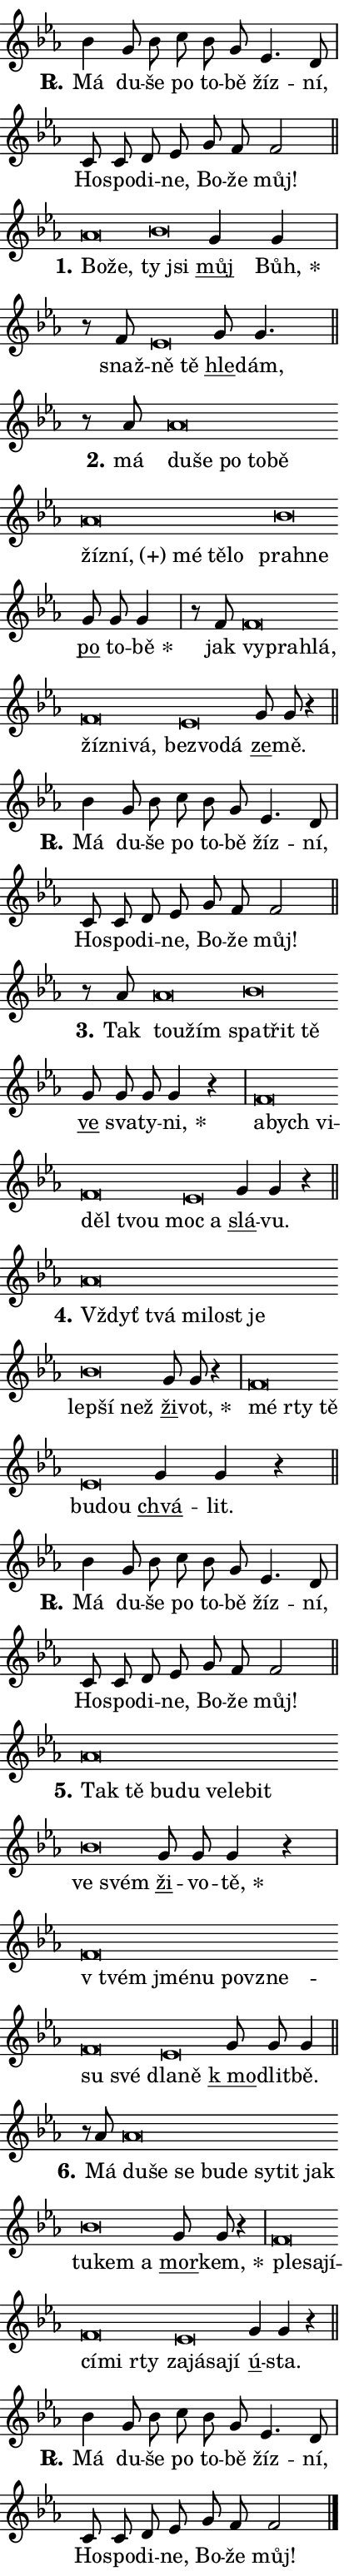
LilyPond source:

\version "2.24.0"
\header { tagline = "" }
\paper {
  indent = 0\cm
  top-margin = 0\cm
  right-margin = 0.13\cm % to fit lyric hyphens
  bottom-margin = 0\cm
  left-margin = 0\cm
  paper-width = 7\cm
  page-breaking = #ly:one-page-breaking
  system-system-spacing.basic-distance = #11
  score-system-spacing.basic-distance = #11
  ragged-last = ##f
}


%% Author: Thomas Morley
%% https://lists.gnu.org/archive/html/lilypond-user/2020-05/msg00002.html
#(define (line-position grob)
"Returns position of @var[grob} in current system:
   @code{'start}, if at first time-step
   @code{'end}, if at last time-step
   @code{'middle} otherwise
"
  (let* ((col (ly:item-get-column grob))
         (ln (ly:grob-object col 'left-neighbor))
         (rn (ly:grob-object col 'right-neighbor))
         (col-to-check-left (if (ly:grob? ln) ln col))
         (col-to-check-right (if (ly:grob? rn) rn col))
         (break-dir-left
           (and
             (ly:grob-property col-to-check-left 'non-musical #f)
             (ly:item-break-dir col-to-check-left)))
         (break-dir-right
           (and
             (ly:grob-property col-to-check-right 'non-musical #f)
             (ly:item-break-dir col-to-check-right))))
        (cond ((eqv? 1 break-dir-left) 'start)
              ((eqv? -1 break-dir-right) 'end)
              (else 'middle))))

#(define (tranparent-at-line-position vctor)
  (lambda (grob)
  "Relying on @code{line-position} select the relevant enry from @var{vctor}.
Used to determine transparency,"
    (case (line-position grob)
      ((end) (not (vector-ref vctor 0)))
      ((middle) (not (vector-ref vctor 1)))
      ((start) (not (vector-ref vctor 2))))))

noteHeadBreakVisibility =
#(define-music-function (break-visibility)(vector?)
"Makes @code{NoteHead}s transparent relying on @var{break-visibility}"
#{
  \override NoteHead.transparent =
    #(tranparent-at-line-position break-visibility)
#})

#(define delete-ledgers-for-transparent-note-heads
  (lambda (grob)
    "Reads whether a @code{NoteHead} is transparent.
If so this @code{NoteHead} is removed from @code{'note-heads} from
@var{grob}, which is supposed to be @code{LedgerLineSpanner}.
As a result ledgers are not printed for this @code{NoteHead}"
    (let* ((nhds-array (ly:grob-object grob 'note-heads))
           (nhds-list
             (if (ly:grob-array? nhds-array)
                 (ly:grob-array->list nhds-array)
                 '()))
           ;; Relies on the transparent-property being done before
           ;; Staff.LedgerLineSpanner.after-line-breaking is executed.
           ;; This is fragile ...
           (to-keep
             (remove
               (lambda (nhd)
                 (ly:grob-property nhd 'transparent #f))
               nhds-list)))
      ;; TODO find a better method to iterate over grob-arrays, similiar
      ;; to filter/remove etc for lists
      ;; For now rebuilt from scratch
      (set! (ly:grob-object grob 'note-heads)  '())
      (for-each
        (lambda (nhd)
          (ly:pointer-group-interface::add-grob grob 'note-heads nhd))
        to-keep))))

squashNotes = {
  \override NoteHead.X-extent = #'(-0.2 . 0.2)
  \override NoteHead.Y-extent = #'(-0.75 . 0)
  \override NoteHead.stencil =
    #(lambda (grob)
       (let ((pos (ly:grob-property grob 'staff-position)))
         (begin
           (if (< pos -7) (display "ERROR: Lower brevis then expected\n") (display "OK: Expected brevis position\n"))
           (if (<= pos -6) ly:text-interface::print ly:note-head::print))))
}
unSquashNotes = {
  \revert NoteHead.X-extent
  \revert NoteHead.Y-extent
  \revert NoteHead.stencil
}

hideNotes = \noteHeadBreakVisibility #begin-of-line-visible
unHideNotes = \noteHeadBreakVisibility #all-visible

% work-around for resetting accidentals
% https://lilypond.org/doc/v2.23/Documentation/notation/displaying-rhythms#unmetered-music
cadenzaMeasure = {
  \cadenzaOff
  \partial 1024 s1024
  \cadenzaOn
}

#(define-markup-command (accent layout props text) (markup?)
  "Underline accented syllable"
  (interpret-markup layout props
    #{\markup \override #'(offset . 4.3) \underline { #text }#}))

responsum = \markup \concat {
  "R" \hspace #-1.05 \path #0.1 #'((moveto 0 0.07) (lineto 0.9 0.8)) \hspace #0.05 "."
}

spaceSize = #0.6828661417322834 % exact space size for TeX Gyre Schola

\layout {
  \context {
    \Staff
    \remove "Time_signature_engraver"
    \override LedgerLineSpanner.after-line-breaking = #delete-ledgers-for-transparent-note-heads
  }
  \context {
    \Lyrics {
      \override LyricSpace.minimum-distance = \spaceSize
      \override LyricText.font-name = #"TeX Gyre Schola"
      \override LyricText.font-size = 1
      \override StanzaNumber.font-name = #"TeX Gyre Schola Bold"
      \override StanzaNumber.font-size = 1
    }
  }
  \context {
    \Score 
    \override NoteHead.text =
      #(lambda (grob) 
        (let ((pos (ly:grob-property grob 'staff-position)))
          #{\markup {
            \combine
              \halign #-0.55 \raise #(if (= pos -6) 0 0.5) \override #'(thickness . 2) \draw-line #'(3.2 . 0)
              \musicglyph "noteheads.sM1"
          }#}))
  }
}

% magnetic-lyrics.ily
%
%   written by
%     Jean Abou Samra <jean@abou-samra.fr>
%     Werner Lemberg <wl@gnu.org>
%
%   adapted by
%     Jiri Hon <jiri.hon@gmail.com>
%
% Version 2022-Apr-15

% https://www.mail-archive.com/lilypond-user@gnu.org/msg149350.html

#(define (Left_hyphen_pointer_engraver context)
   "Collect syllable-hyphen-syllable occurrences in lyrics and store
them in properties.  This engraver only looks to the left.  For
example, if the lyrics input is @code{foo -- bar}, it does the
following.

@itemize @bullet
@item
Set the @code{text} property of the @code{LyricHyphen} grob between
@q{foo} and @q{bar} to @code{foo}.

@item
Set the @code{left-hyphen} property of the @code{LyricText} grob with
text @q{foo} to the @code{LyricHyphen} grob between @q{foo} and
@q{bar}.
@end itemize

Use this auxiliary engraver in combination with the
@code{lyric-@/text::@/apply-@/magnetic-@/offset!} hook."
   (let ((hyphen #f)
         (text #f))
     (make-engraver
      (acknowledgers
       ((lyric-syllable-interface engraver grob source-engraver)
        (set! text grob)))
      (end-acknowledgers
       ((lyric-hyphen-interface engraver grob source-engraver)
        ;(when (not (grob::has-interface grob 'lyric-space-interface))
          (set! hyphen grob)));)
      ((stop-translation-timestep engraver)
       (when (and text hyphen)
         (ly:grob-set-object! text 'left-hyphen hyphen))
       (set! text #f)
       (set! hyphen #f)))))

#(define (lyric-text::apply-magnetic-offset! grob)
   "If the space between two syllables is less than the value in
property @code{LyricText@/.details@/.squash-threshold}, move the right
syllable to the left so that it gets concatenated with the left
syllable.

Use this function as a hook for
@code{LyricText@/.after-@/line-@/breaking} if the
@code{Left_@/hyphen_@/pointer_@/engraver} is active."
   (let ((hyphen (ly:grob-object grob 'left-hyphen #f)))
     (when hyphen
       (let ((left-text (ly:spanner-bound hyphen LEFT)))
         (when (grob::has-interface left-text 'lyric-syllable-interface)
           (let* ((common (ly:grob-common-refpoint grob left-text X))
                  (this-x-ext (ly:grob-extent grob common X))
                  (left-x-ext
                   (begin
                     ;; Trigger magnetism for left-text.
                     (ly:grob-property left-text 'after-line-breaking)
                     (ly:grob-extent left-text common X)))
                  ;; `delta` is the gap width between two syllables.
                  (delta (- (interval-start this-x-ext)
                            (interval-end left-x-ext)))
                  (details (ly:grob-property grob 'details))
                  (threshold (assoc-get 'squash-threshold details 0.2)))
             (when (< delta threshold)
               (let* (;; We have to manipulate the input text so that
                      ;; ligatures crossing syllable boundaries are not
                      ;; disabled.  For languages based on the Latin
                      ;; script this is essentially a beautification.
                      ;; However, for non-Western scripts it can be a
                      ;; necessity.
                      (lt (ly:grob-property left-text 'text))
                      (rt (ly:grob-property grob 'text))
                      (is-space (grob::has-interface hyphen 'lyric-space-interface))
                      (space (if is-space " " ""))
                      (extra-delta (if is-space spaceSize 0))
                      ;; Append new syllable.
                      (ltrt-space (if (and (string? lt) (string? rt))
                                (string-append lt space rt)
                                (make-concat-markup (list lt space rt))))
                      ;; Right-align `ltrt` to the right side.
                      (ltrt-space-markup (grob-interpret-markup
                               grob
                               (make-translate-markup
                                (cons (interval-length this-x-ext) 0)
                                (make-right-align-markup ltrt-space)))))
                 (begin
                   ;; Don't print `left-text`.
                   (ly:grob-set-property! left-text 'stencil #f)
                   ;; Set text and stencil (which holds all collected
                   ;; syllables so far) and shift it to the left.
                   (ly:grob-set-property! grob 'text ltrt-space)
                   (ly:grob-set-property! grob 'stencil ltrt-space-markup)
                   (ly:grob-translate-axis! grob (- (- delta extra-delta)) X))))))))))


#(define (lyric-hyphen::displace-bounds-first grob)
   ;; Make very sure this callback isn't triggered too early.
   (let ((left (ly:spanner-bound grob LEFT))
         (right (ly:spanner-bound grob RIGHT)))
     (ly:grob-property left 'after-line-breaking)
     (ly:grob-property right 'after-line-breaking)
     (ly:lyric-hyphen::print grob)))

squashThreshold = #0.4

\layout {
  \context {
    \Lyrics
    \consists #Left_hyphen_pointer_engraver
    \override LyricText.after-line-breaking =
      #lyric-text::apply-magnetic-offset!
    \override LyricHyphen.stencil = #lyric-hyphen::displace-bounds-first
    \override LyricText.details.squash-threshold = \squashThreshold
    \override LyricHyphen.minimum-distance = 0
    \override LyricHyphen.minimum-length = \squashThreshold
  }
}

squashText = \override LyricText.details.squash-threshold = 9999
unSquashText = \override LyricText.details.squash-threshold = \squashThreshold

leftText = \override LyricText.self-alignment-X = #LEFT
unLeftText = \revert LyricText.self-alignment-X

starOffset = #(lambda (grob) 
                (let ((x_offset (ly:self-alignment-interface::aligned-on-x-parent grob)))
                  (if (= x_offset 0) 0 (+ x_offset 1.2))))

star = #(define-music-function (syllable)(string?)
"Append star separator at the end of a syllable"
#{
  \once \override LyricText.X-offset = #starOffset
  \lyricmode { \markup {
    #syllable
    \override #'((font-name . "TeX Gyre Schola Bold")) \hspace #0.2 \lower #0.65 \larger "*"
  } }
#})

starAccent = #(define-music-function (syllable)(string?)
"Append star separator at the end of a syllable and make accent"
#{
  \once \override LyricText.X-offset = #starOffset
  \lyricmode { \markup {
    \accent #syllable
    \override #'((font-name . "TeX Gyre Schola Bold")) \hspace #0.2 \lower #0.65 \larger "*"
  } }
#})

breath = #(define-music-function (syllable)(string?)
"Append breathing indicator at the end of a syllable"
#{
  \lyricmode { \markup { #syllable "+" } }
#})

optionalBreath = #(define-music-function (syllable)(string?)
"Append optional breathing indicator at the end of a syllable"
#{
  \lyricmode { \markup { #syllable "(+)" } }
#})


\score {
    <<
        \new Voice = "melody" { \cadenzaOn \key es \major \relative { bes'4 g8 bes c bes g es4. d8 \cadenzaMeasure \bar "|" c8 c d es g f f2 \cadenzaMeasure \bar "||" \break } }
        \new Lyrics \lyricsto "melody" { \lyricmode { \set stanza = \responsum
Má du -- še po to -- bě žíz -- ní, Ho -- spo -- di -- ne, Bo -- že můj! } }
    >>
    \layout {}
}

\score {
    <<
        \new Voice = "melody" { \cadenzaOn \key es \major \relative { \squashNotes as'\breve*1/16 \hideNotes \breve*1/16 \bar "" \unHideNotes \unSquashNotes \squashNotes bes\breve*1/16 \hideNotes \breve*1/16 \bar "" \unHideNotes \unSquashNotes \bar "" g4 g \cadenzaMeasure \bar "|" r8 f \squashNotes es\breve*1/16 \hideNotes \breve*1/16 \bar "" \unHideNotes \unSquashNotes \bar "" g8 g4. \cadenzaMeasure \bar "||" \break } }
        \new Lyrics \lyricsto "melody" { \lyricmode { \set stanza = "1."
\leftText Bo -- \squashText že, \leftText \unLeftText \unSquashText ty \squashText jsi \unLeftText \unSquashText \markup \accent můj \star Bůh, snaž -- \leftText ně \squashText tě \unLeftText \unSquashText \markup \accent hle -- dám, } }
    >>
    \layout {}
}

\score {
    <<
        \new Voice = "melody" { \cadenzaOn \key es \major \relative { r8 as' \squashNotes as\breve*1/16 \hideNotes \breve*1/16 \bar "" \breve*1/16 \bar "" \breve*1/16 \bar "" \breve*1/16 \bar "" \breve*1/16 \bar "" \breve*1/16 \bar "" \breve*1/16 \bar "" \breve*1/16 \breve*1/16 \bar "" \unHideNotes \unSquashNotes \squashNotes bes\breve*1/16 \hideNotes \breve*1/16 \bar "" \unHideNotes \unSquashNotes \bar "" g8 g g4 \cadenzaMeasure \bar "|" r8 f \squashNotes f\breve*1/16 \hideNotes \breve*1/16 \bar "" \breve*1/16 \bar "" \breve*1/16 \bar "" \breve*1/16 \breve*1/16 \bar "" \unHideNotes \unSquashNotes \squashNotes es\breve*1/16 \hideNotes \breve*1/16 \breve*1/16 \bar "" \unHideNotes \unSquashNotes \bar "" g8 g r4 \cadenzaMeasure \bar "||" \break } }
        \new Lyrics \lyricsto "melody" { \lyricmode { \set stanza = "2."
má \leftText du -- \squashText še po to -- bě žíz -- \optionalBreath ní, mé tě -- lo \leftText \unLeftText \unSquashText pra -- \squashText hne \unLeftText \unSquashText \markup \accent po to -- \star bě jak \leftText vy -- \squashText pra -- hlá, žíz -- ni -- vá, \leftText \unLeftText \unSquashText bez -- \squashText vo -- dá \unLeftText \unSquashText \markup \accent ze -- mě. } }
    >>
    \layout {}
}

\score {
    <<
        \new Voice = "melody" { \cadenzaOn \key es \major \relative { bes'4 g8 bes c bes g es4. d8 \cadenzaMeasure \bar "|" c8 c d es g f f2 \cadenzaMeasure \bar "||" \break } }
        \new Lyrics \lyricsto "melody" { \lyricmode { \set stanza = \responsum
Má du -- še po to -- bě žíz -- ní, Ho -- spo -- di -- ne, Bo -- že můj! } }
    >>
    \layout {}
}

\score {
    <<
        \new Voice = "melody" { \cadenzaOn \key es \major \relative { r8 as' \squashNotes as\breve*1/16 \hideNotes \breve*1/16 \bar "" \unHideNotes \unSquashNotes \squashNotes bes\breve*1/16 \hideNotes \breve*1/16 \breve*1/16 \bar "" \unHideNotes \unSquashNotes \bar "" g8 g g g4 r \cadenzaMeasure \bar "|" \squashNotes f\breve*1/16 \hideNotes \breve*1/16 \bar "" \breve*1/16 \bar "" \breve*1/16 \breve*1/16 \bar "" \unHideNotes \unSquashNotes \squashNotes es\breve*1/16 \hideNotes \breve*1/16 \bar "" \unHideNotes \unSquashNotes \bar "" g4 g4 r \cadenzaMeasure \bar "||" \break } }
        \new Lyrics \lyricsto "melody" { \lyricmode { \set stanza = "3."
Tak \leftText tou -- \squashText žím \leftText \unLeftText \unSquashText spa -- \squashText třit tě \unLeftText \unSquashText \markup \accent ve sva -- ty -- \star ni, \leftText a -- \squashText bych vi -- děl tvou \leftText \unLeftText \unSquashText moc \squashText a \unLeftText \unSquashText \markup \accent slá -- vu. } }
    >>
    \layout {}
}

\score {
    <<
        \new Voice = "melody" { \cadenzaOn \key es \major \relative { \squashNotes as'\breve*1/16 \hideNotes \breve*1/16 \bar "" \breve*1/16 \bar "" \breve*1/16 \breve*1/16 \bar "" \unHideNotes \unSquashNotes \squashNotes bes\breve*1/16 \hideNotes \breve*1/16 \breve*1/16 \bar "" \unHideNotes \unSquashNotes \bar "" g8 g r4 \cadenzaMeasure \bar "|" \squashNotes f\breve*1/16 \hideNotes \breve*1/16 \breve*1/16 \bar "" \unHideNotes \unSquashNotes \squashNotes es\breve*1/16 \hideNotes \breve*1/16 \bar "" \unHideNotes \unSquashNotes \bar "" g4 g r \cadenzaMeasure \bar "||" \break } }
        \new Lyrics \lyricsto "melody" { \lyricmode { \set stanza = "4."
\leftText Vždyť \squashText tvá mi -- lost je \leftText \unLeftText \unSquashText lep -- \squashText ší než \unLeftText \unSquashText \markup \accent ži -- \star vot, \leftText mé \squashText rty tě \leftText \unLeftText \unSquashText bu -- \squashText dou \unLeftText \unSquashText \markup \accent chvá -- lit. } }
    >>
    \layout {}
}

\score {
    <<
        \new Voice = "melody" { \cadenzaOn \key es \major \relative { bes'4 g8 bes c bes g es4. d8 \cadenzaMeasure \bar "|" c8 c d es g f f2 \cadenzaMeasure \bar "||" \break } }
        \new Lyrics \lyricsto "melody" { \lyricmode { \set stanza = \responsum
Má du -- še po to -- bě žíz -- ní, Ho -- spo -- di -- ne, Bo -- že můj! } }
    >>
    \layout {}
}

\score {
    <<
        \new Voice = "melody" { \cadenzaOn \key es \major \relative { \squashNotes as'\breve*1/16 \hideNotes \breve*1/16 \bar "" \breve*1/16 \bar "" \breve*1/16 \bar "" \breve*1/16 \bar "" \breve*1/16 \breve*1/16 \bar "" \unHideNotes \unSquashNotes \squashNotes bes\breve*1/16 \hideNotes \breve*1/16 \bar "" \unHideNotes \unSquashNotes \bar "" g8 g g4 r \cadenzaMeasure \bar "|" \squashNotes f\breve*1/16 \hideNotes \breve*1/16 \bar "" \breve*1/16 \bar "" \breve*1/16 \bar "" \breve*1/16 \bar "" \breve*1/16 \breve*1/16 \bar "" \unHideNotes \unSquashNotes \squashNotes es\breve*1/16 \hideNotes \breve*1/16 \bar "" \unHideNotes \unSquashNotes \bar "" g8 g g4 \cadenzaMeasure \bar "||" \break } }
        \new Lyrics \lyricsto "melody" { \lyricmode { \set stanza = "5."
\leftText Tak \squashText tě bu -- du ve -- le -- bit \leftText \unLeftText \unSquashText ve \squashText svém \unLeftText \unSquashText \markup \accent ži -- vo -- \star tě, \leftText "v tvém" \squashText jmé -- nu po -- vzne -- su své \leftText \unLeftText \unSquashText dla -- \squashText ně \unLeftText \unSquashText \markup \accent "k mo" -- dlit -- bě. } }
    >>
    \layout {}
}

\score {
    <<
        \new Voice = "melody" { \cadenzaOn \key es \major \relative { r8 as' \squashNotes as\breve*1/16 \hideNotes \breve*1/16 \bar "" \breve*1/16 \bar "" \breve*1/16 \bar "" \breve*1/16 \bar "" \breve*1/16 \bar "" \breve*1/16 \breve*1/16 \bar "" \unHideNotes \unSquashNotes \squashNotes bes\breve*1/16 \hideNotes \breve*1/16 \breve*1/16 \bar "" \unHideNotes \unSquashNotes \bar "" g8 g r4 \cadenzaMeasure \bar "|" \squashNotes f\breve*1/16 \hideNotes \breve*1/16 \bar "" \breve*1/16 \bar "" \breve*1/16 \bar "" \breve*1/16 \breve*1/16 \bar "" \unHideNotes \unSquashNotes \squashNotes es\breve*1/16 \hideNotes \breve*1/16 \bar "" \breve*1/16 \breve*1/16 \bar "" \unHideNotes \unSquashNotes \bar "" g4 g r \cadenzaMeasure \bar "||" \break } }
        \new Lyrics \lyricsto "melody" { \lyricmode { \set stanza = "6."
Má \leftText du -- \squashText še se bu -- de sy -- tit jak \leftText \unLeftText \unSquashText tu -- \squashText kem a \unLeftText \unSquashText \markup \accent mor -- \star kem, \leftText ple -- \squashText sa -- jí -- cí -- mi rty \leftText \unLeftText \unSquashText za -- \squashText já -- sa -- jí \unLeftText \unSquashText \markup \accent ú -- sta. } }
    >>
    \layout {}
}

\score {
    <<
        \new Voice = "melody" { \cadenzaOn \key es \major \relative { bes'4 g8 bes c bes g es4. d8 \cadenzaMeasure \bar "|" c8 c d es g f f2 \cadenzaMeasure \bar "||" \break } \bar "|." }
        \new Lyrics \lyricsto "melody" { \lyricmode { \set stanza = \responsum
Má du -- še po to -- bě žíz -- ní, Ho -- spo -- di -- ne, Bo -- že můj! } }
    >>
    \layout {}
}
